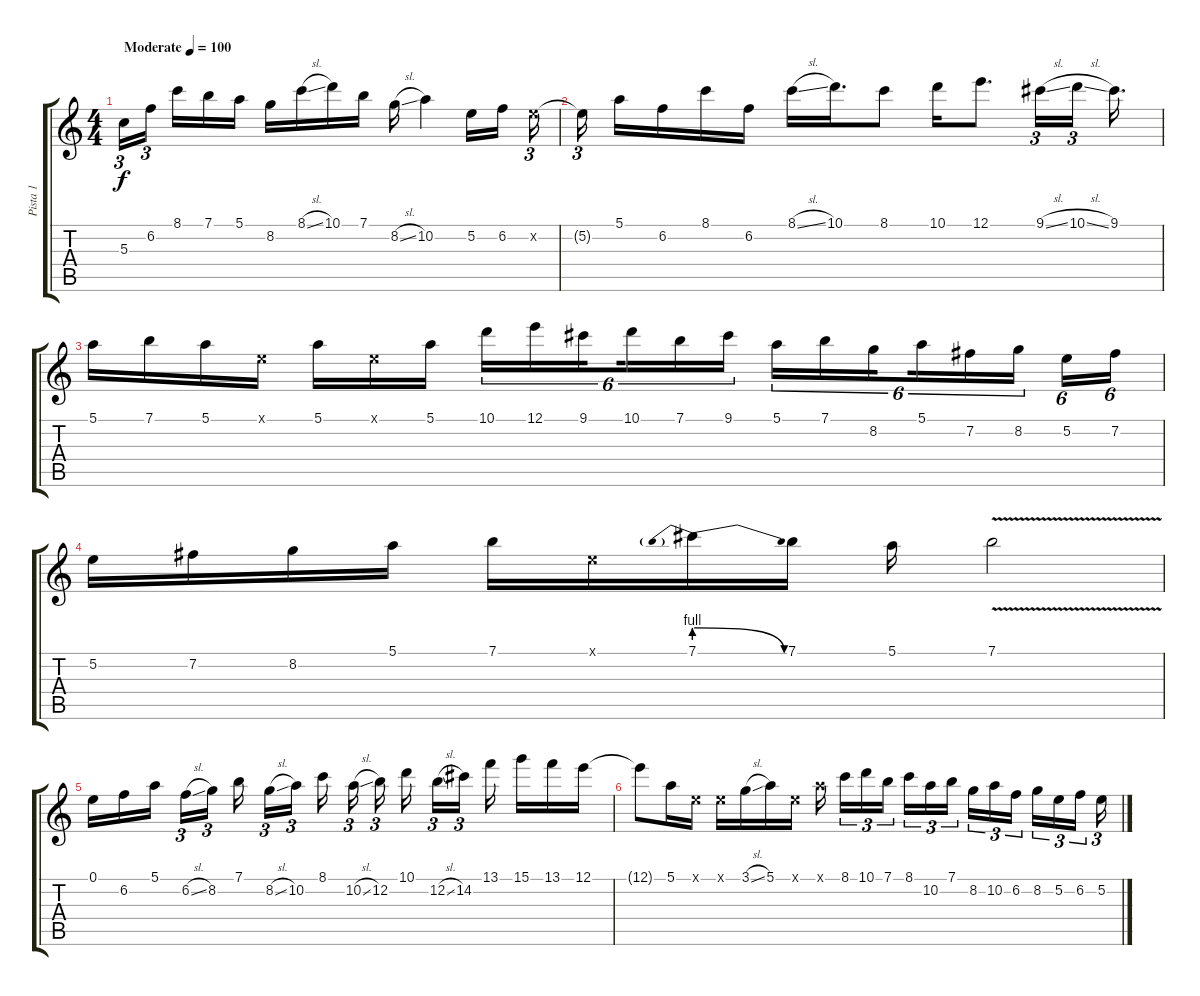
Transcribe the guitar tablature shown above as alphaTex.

\track ("Pista 1" "Pista 1") {instrument acousticguitarsteel}
\staff {score tabs}
\tuning (E4 B3 G3 D3 A2 E2) {hide}
\ts (4 4)
\tempo (100 "Moderate")
\clef g2
\ks c
5.3.16{tu (3 2) dy f instrument acousticguitarsteel} 6.2.16{tu (3 2) beam splitsecondary} 8.1.16 7.1.16 5.1.16 8.2.16 8.1{sl}.16 10.1.16 7.1.16 8.2{sl}.16 10.2.4 5.2.16 6.2.16{beam splitsecondary} 5.2{x}.16{tu (3 2)} |
5.2{t}.16{tu (3 2) beam splitsecondary} 5.1.16 6.2.16 8.1.16 6.2.16 8.1{sl}.16 10.1.16{d} 8.1.8 10.1.16 12.1.8{d} 9.1{sl}.16{tu (3 2)} 10.1{sl}.16{tu (3 2) beam splitsecondary} 9.1.16{d} |
5.1.16 7.1.16 5.1.16 0.1{x}.16 5.1.16 0.1{x}.16 5.1.16{beam splitsecondary} 10.1.16{tu (6 4)} 12.1.16{tu (6 4)} 9.1.16{tu (6 4) beam splitsecondary} 10.1.16{tu (6 4)} 7.1.16{tu (6 4)} 9.1.16{tu (6 4) beam splitsecondary} 5.1.16{tu (6 4)} 7.1.16{tu (6 4)} 8.2.16{tu (6 4) beam splitsecondary} 5.1.16{tu (6 4)} 7.2.16{tu (6 4)} 8.2.16{tu (6 4) beam splitsecondary} 5.2.16{tu (6 4)} 7.2.16{tu (6 4)} |
5.2.16 7.2.16 8.2.16 5.1.16 7.1.16 0.1{x}.16 7.1{be (prebendrelease 0 4 60 0)}.16 7.1.16 5.1.16 7.1{v}.2 |
0.1.16 6.2.16 5.1.16{beam splitsecondary} 6.2{sl}.16{tu (3 2)} 8.2.16{tu (3 2)} 7.1.16{beam splitsecondary} 8.2{sl}.16{tu (3 2)} 10.2.16{tu (3 2) beam splitsecondary} 8.1.16 10.2{sl}.16{tu (3 2)} 12.2.16{tu (3 2) beam splitsecondary} 10.1.16{beam splitsecondary} 12.2{sl}.16{tu (3 2)} 14.2.16{tu (3 2) beam splitsecondary} 13.1.16 15.1.16 13.1.16 12.1.16 |
12.1{t}.8 5.1.16 0.1{x}.16 0.1{x}.16 3.1{sl}.16 5.1.16 0.1{x}.16 5.1{x}.16{beam splitsecondary} 8.1.16{tu (3 2)} 10.1.16{tu (3 2)} 7.1.16{tu (3 2) beam splitsecondary} 8.1.16{tu (3 2)} 10.2.16{tu (3 2)} 7.1.16{tu (3 2) beam splitsecondary} 8.2.16{tu (3 2)} 10.2.16{tu (3 2)} 6.2.16{tu (3 2) beam splitsecondary} 8.2.16{tu (3 2)} 5.2.16{tu (3 2)} 6.2.16{tu (3 2)} 5.2.16{tu (3 2)}
